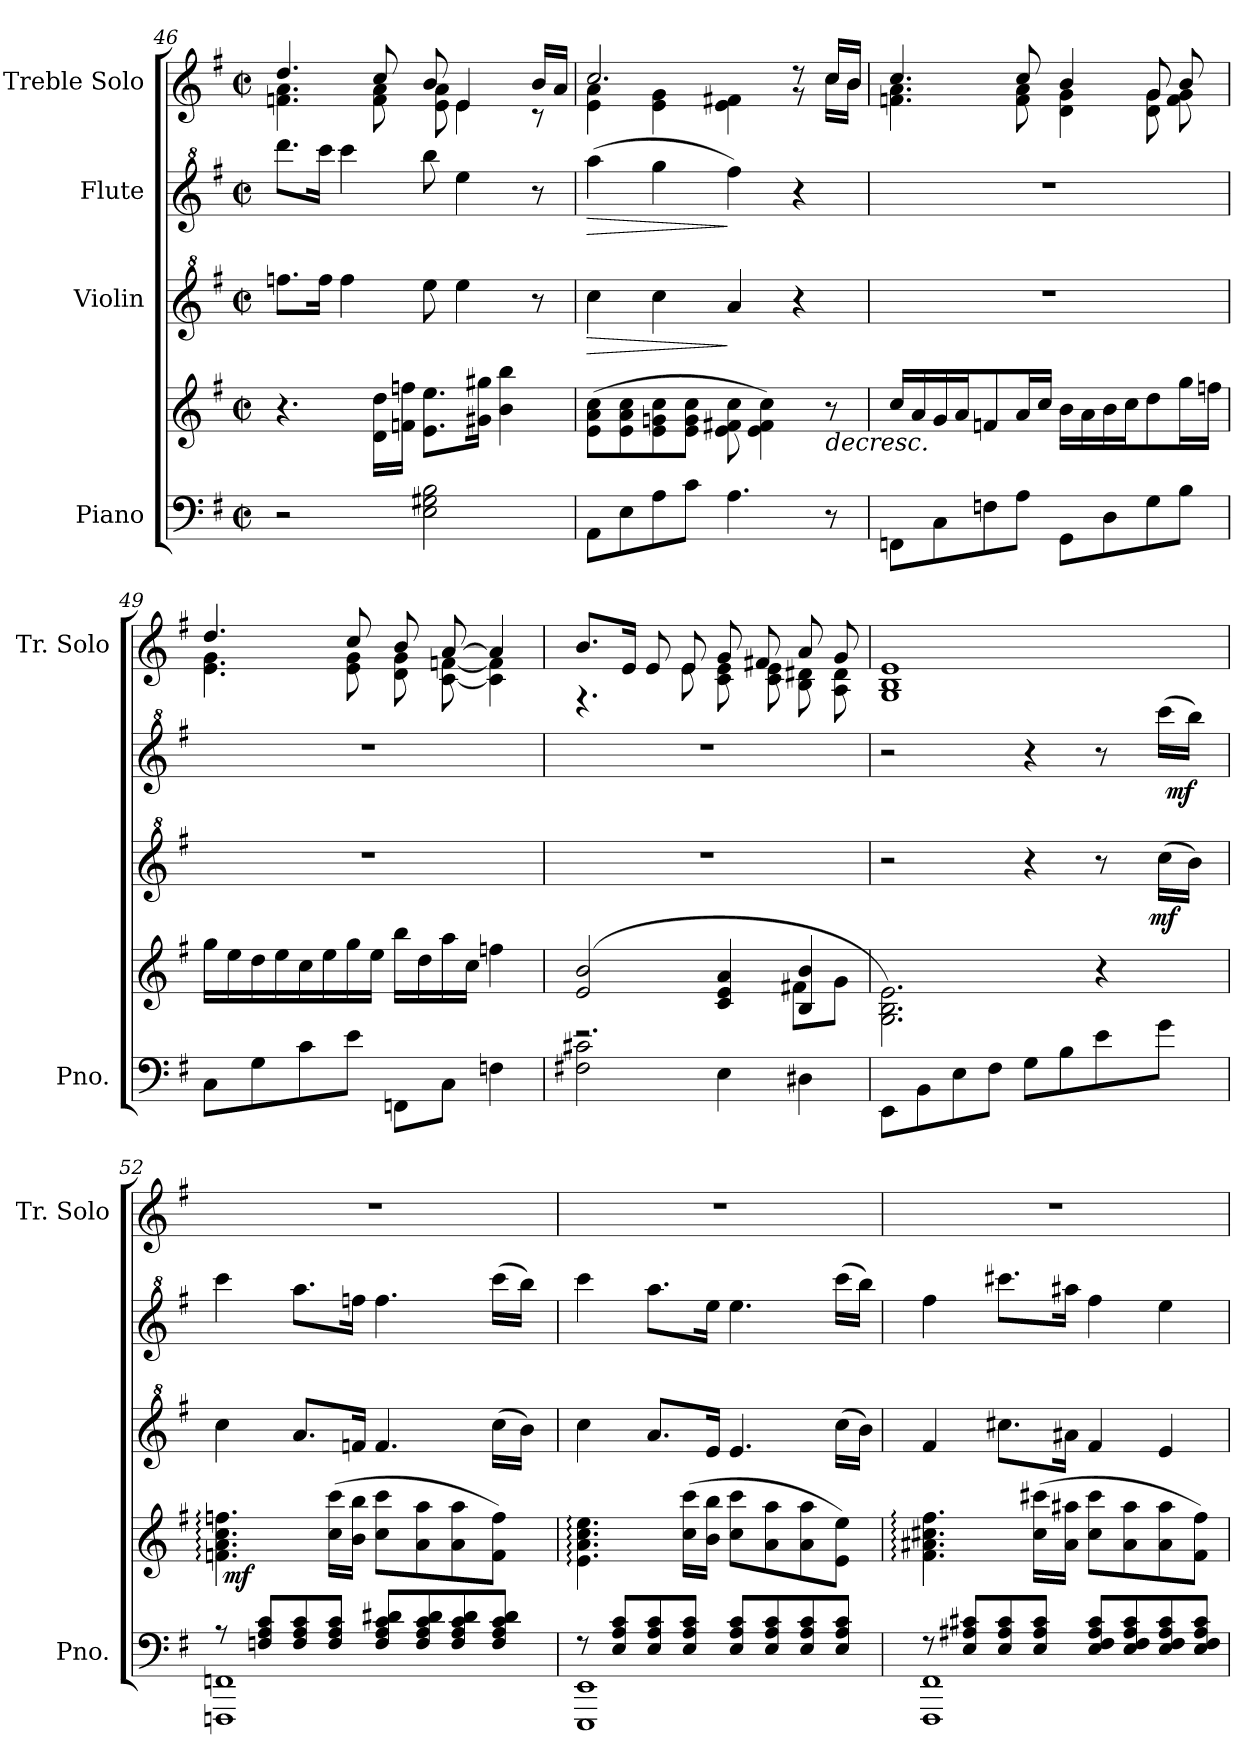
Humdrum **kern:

**kern	**kern	**dynam	**kern	**dynam	**kern	**dynam	**kern
*part4	*part4	*part4	*part3	*part3	*part2	*part2	*part1
*staff5	*staff4	*staff4/5	*staff3	*staff3	*staff2	*staff2	*staff1
*I"Piano	*	*	*I"Violin	*	*I"Flute	*	*I"Treble Solo
*I'Pno.	*	*	*	*	*	*	*I'Tr. Solo
!!LO:LB:g=z
*clefF4	*clefG2	*	*clefG^2	*	*clefG^2	*	*clefG2
*	*	*	*ITrd-7c-12	*	*ITrd-7c-12	*	*
*k[f#]	*k[f#]	*	*k[f#]	*	*k[f#]	*	*k[f#]
*G:	*G:	*	*G:	*	*G:	*	*G:
*M2/2	*M2/2	*	*M2/2	*	*M2/2	*	*M2/2
*met(c|)	*met(c|)	*	*met(c|)	*	*met(c|)	*	*met(c|)
=46	=46	=46	=46	=46	=46	=46	=46
*	*	*	*	*	*	*	*^
2r	4.r	.	8.ffffni\L	.	8.dddddi\L	.	4.ddi/	4.fni\ 4.ai
.	.	.	16ffffi\Jk	.	16ccccci\Jk	.	.	.
.	.	.	4ffffi\	.	4ccccci\	.	.	.
.	16di\ 16ddiLL	.	.	.	.	.	8cci/	8fi\ 8ai
.	16fni\ 16ffniJJ	.	.	.	.	.	.	.
2Ei\ 2G#Xi 2Bi	8.ei\ 8.eeiL	.	8eeeei\	.	8bbbbi\	.	8bi/	8ei\ 8ai
.	.	.	4eeeei\	.	4eeeei\	.	4ei/	4ei\
.	16g#Xi\ 16gg#XiJk	.	.	.	.	.	.	.
.	4bi\ 4bbi	.	.	.	.	.	.	.
.	.	.	8r	.	8r	.	16bi/LL	8r
.	.	.	.	.	.	.	16ai/JJ	.
=47	=47	=47	=47	=47	=47	=47	=47	=47
!	!	!	!	!LO:HP:b	!	!LO:HP:b	!	!
8AAi\L	(8ei\ 8ai 8cciL	.	4cccci\	>	(4aaaai\	>	2.cci/	4ei\ 4ai
8Ei\	8ei\ 8ai 8cci	]	.	.	.	.	.	.
8Ai\	8ei\ 8gni 8cci	.	4cccci\	.	4ggggi\	.	.	4ei\ 4gi
8ci\J	8ei\ 8gi 8cciJ	.	.	.	.	.	.	.
4.Ai\	8ei\ 8f#Xi 8cci	.	4aaai/	]	4ffff#i\)	]	.	4ei\ 4f#Xi
.	4ei\ 4f#i 4cci)	.	.	.	.	.	.	.
.	.	.	4r	.	4r	.	8r	8r
!	!	!LO:HP:b	!	!	!	!	!	!
8r	8r	>	.	.	.	.	16cci/LL	16cci\LL
.	.	.	.	.	.	.	16bi/JJ	16bi\JJ
=48	=48	=48	=48	=48	=48	=48	=48	=48
8FFni\L	16cci/LL	.	1r	.	1r	.	4.cci/	4.fni\ 4.ai
.	16ai/	.	.	.	.	.	.	.
8Ci\	16gi/	.	.	.	.	.	.	.
.	16ai/J	.	.	.	.	.	.	.
8Fni\	8fni/	.	.	.	.	.	.	.
8Ai\J	16ai/L	.	.	.	.	.	8cci/	8fi\ 8ai
.	16cci/JJ	.	.	.	.	.	.	.
8GGi\L	16bi\LL	.	.	.	.	.	4bi/	4di\ 4gi
.	16ai\	.	.	.	.	.	.	.
8Di\	16bi\	.	.	.	.	.	.	.
.	16cci\J	.	.	.	.	.	.	.
8Gi\	8ddi\	.	.	.	.	.	8gi/	8di\ 8gi
8Bi\J	16ggi\L	.	.	.	.	.	8bi/	8fi\ 8gi
.	16ffni\JJ	.	.	.	.	.	.	.
!!LO:PB:g=z	!!
=49	=49	=49	=49	=49	=49	=49	=49	=49
8Ci\L	16ggi\LL	.	1r	.	1r	.	4.ddi/	4.ei\ 4.gi
.	16eei\	.	.	.	.	.	.	.
8Gi\	16ddi\	.	.	.	.	.	.	.
.	16eei\	.	.	.	.	.	.	.
8ci\	16cci\	.	.	.	.	.	.	.
.	16eei\	.	.	.	.	.	.	.
8ei\J	16ggi\	.	.	.	.	.	8cci/	8ei\ 8gi
.	16eei\JJ	.	.	.	.	.	.	.
8FFni\L	16bbi\LL	.	.	.	.	.	8bi/	8di\ 8gi
.	16ddi\	.	.	.	.	.	.	.
8Ci\J	16aai\	.	.	.	.	.	[8ai/	[8ci\ [8fni
.	16cci\JJ	.	.	.	.	.	.	.
4Fni\	4ffni\	.	.	.	.	.	4ai/]	4ci\] 4fi]
=50	=50	=50	=50	=50	=50	=50	=50	=50
*	*^	*	*	*	*	*	*	*
2F#Xi\ 2c#Xi	(2ei/ 2bi	2.r	.	1r	.	1r	.	8.bi/L	4.r
.	.	.	.	.	.	.	.	16ei/Jk	.
.	.	.	.	.	.	.	.	8ei/	.
.	.	.	.	.	.	.	.	8ei/	8ei\
4Ei\	4ci/ 4ei 4ai	.	.	.	.	.	.	8gi/	8ci\ 8ei
.	.	.	.	.	.	.	.	8f#Xi/	8ci\ 8ei
4D#Xi\	4Bi/ 4bi	8f#Xi\L	.	.	.	.	.	8ai/	8Bi\ 8d#Xi
.	.	8gi\J	.	.	.	.	.	8gi/	8Ai\ 8d#i
*	*v	*v	*	*	*	*	*	*v	*v
=51	=51	=51	=51	=51	=51	=51	=51
*	*	*	*^	*	*^	*	*
8EEi\L	2.Gi\ 2.Bi 2.ei)	.	2r	2ryy	.	2r	2ryy	.	1Gi 1Bi 1ei
8BBi\	.	.	.	.	.	.	.	.	.
8Ei\	.	.	.	.	.	.	.	.	.
8F#i\J	.	.	.	.	.	.	.	.	.
8Gi\L	.	.	4r	4ryy	.	4r	4ryy	.	.
8Bi\	.	.	.	.	.	.	.	.	.
8ei\	4r	.	8r	16ryy	.	8r	8ryy	.	.
.	.	.	.	32ryy	.	.	.	.	.
.	.	.	.	64ryy	.	.	.	.	.
.	.	.	.	256ryy	.	.	.	.	.
.	.	.	.	1024ryy	.	.	.	.	.
.	.	.	.	8ryy	mf	.	.	.	.
8gi\J	.	.	(16cccci\LL	.	.	(16ccccci\LL	128ryy	.	.
.	.	.	.	.	.	.	512ryy	.	.
.	.	.	.	.	.	.	16ryy	mf	.
.	.	.	16bbbi\JJ)	.	.	16bbbbi\JJ)	.	.	.
.	.	.	.	.	.	.	32ryy	.	.
.	.	.	.	.	.	.	64ryy	.	.
.	.	.	.	128ryy	.	.	.	.	.
.	.	.	.	.	.	.	256.ryy	.	.
.	.	.	.	512.ryy	.	.	.	.	.
*	*	*	*v	*v	*	*	*	*	*
*	*	*	*	*	*v	*v	*	*
!!LO:LB:g=z
=52	=52	=52	=52	=52	=52	=52	=52
*^	*^	*	*	*	*	*	*
8r	1FFFni 1FFni	4.fni\: 4.ai: 4.cci: 4.ffni:	128ryy	.	4cccci\	.	4ccccci\	.	1r
.	.	.	512ryy	.	.	.	.	.	.
.	.	.	2ryy	mf	.	.	.	.	.
8Fni/ 8Ai 8ciL	.	.	.	.	.	.	.	.	.
8Fi/ 8Ai 8ci	.	.	.	.	8.aaai/L	.	8.aaaai\L	.	.
8Fi/ 8Ai 8ciJ	.	(16cci\ 16ccciLL	.	.	.	.	.	.	.
.	.	16bi\ 16bbiJJ	.	.	16fffni/Jk	.	16ffffni\Jk	.	.
8Fi/ 8Ai 8ci 8d#XiL	.	8cci\ 8ccciL	.	.	4.fffi/	.	4.ffffi\	.	.
.	.	.	4ryy	.	.	.	.	.	.
8Fi/ 8Ai 8ci 8d#i	.	8ai\ 8aai	.	.	.	.	.	.	.
8Fi/ 8Ai 8ci 8d#i	.	8ai\ 8aai	.	.	.	.	.	.	.
.	.	.	8ryy	.	.	.	.	.	.
8Fi/ 8Ai 8ci 8d#iJ	.	8fi\ 8ffiJ)	.	.	(16cccci\LL	.	(16ccccci\LL	.	.
.	.	.	16ryy	.	.	.	.	.	.
.	.	.	.	.	16bbbi\JJ)	.	16bbbbi\JJ)	.	.
.	.	.	32ryy	.	.	.	.	.	.
.	.	.	64ryy	.	.	.	.	.	.
.	.	.	256.ryy	.	.	.	.	.	.
*	*	*v	*v	*	*	*	*	*	*
=53	=53	=53	=53	=53	=53	=53	=53	=53
8r	1EEEi 1EEi	4.ei\: 4.ai: 4.cci: 4.eei:	.	4cccci\	.	4ccccci\	.	1r
8Ei/ 8Ai 8ciL	.	.	.	.	.	.	.	.
8Ei/ 8Ai 8ci	.	.	.	8.aaai/L	.	8.aaaai\L	.	.
8Ei/ 8Ai 8ciJ	.	(16cci\ 16ccciLL	.	.	.	.	.	.
.	.	16bi\ 16bbiJJ	.	16eeei/Jk	.	16eeeei\Jk	.	.
8Ei/ 8Ai 8ciL	.	8cci\ 8ccciL	.	4.eeei/	.	4.eeeei\	.	.
8Ei/ 8Ai 8ci	.	8ai\ 8aai	.	.	.	.	.	.
8Ei/ 8Ai 8ci	.	8ai\ 8aai	.	.	.	.	.	.
8Ei/ 8Ai 8ciJ	.	8ei\ 8eeiJ)	.	(16cccci\LL	.	(16ccccci\LL	.	.
.	.	.	.	16bbbi\JJ)	.	16bbbbi\JJ)	.	.
=54	=54	=54	=54	=54	=54	=54	=54	=54
8r	1FFF#i 1FF#i	4.f#i\: 4.a#Xi: 4.cc#Xi: 4.ff#i:	.	4fff#i/	.	4ffff#i\	.	1r
8Ei/ 8A#Xi 8c#XiL	.	.	.	.	.	.	.	.
8Ei/ 8A#i 8c#i	.	.	.	8.cccc#Xi\L	.	8.ccccc#Xi\L	.	.
8Ei/ 8A#i 8c#iJ	.	(16cc#i\ 16ccc#XiLL	.	.	.	.	.	.
.	.	16a#i\ 16aa#XiJJ	.	16aaa#Xi\Jk	.	16aaaa#Xi\Jk	.	.
8Ei/ 8F#i 8A#i 8c#iL	.	8cc#i\ 8ccc#iL	.	4fff#i/	.	4ffff#i\	.	.
8Ei/ 8F#i 8A#i 8c#i	.	8a#i\ 8aa#i	.	.	.	.	.	.
8Ei/ 8F#i 8A#i 8c#i	.	8a#i\ 8aa#i	.	4eeei/	.	4eeeei\	.	.
8Ei/ 8F#i 8A#i 8c#iJ	.	8f#i\ 8ff#iJ)	.	.	.	.	.	.
*v	*v	*	*	*	*	*	*	*
=	=	=	=	=	=	=	=
*-	*-	*-	*-	*-	*-	*-	*-
